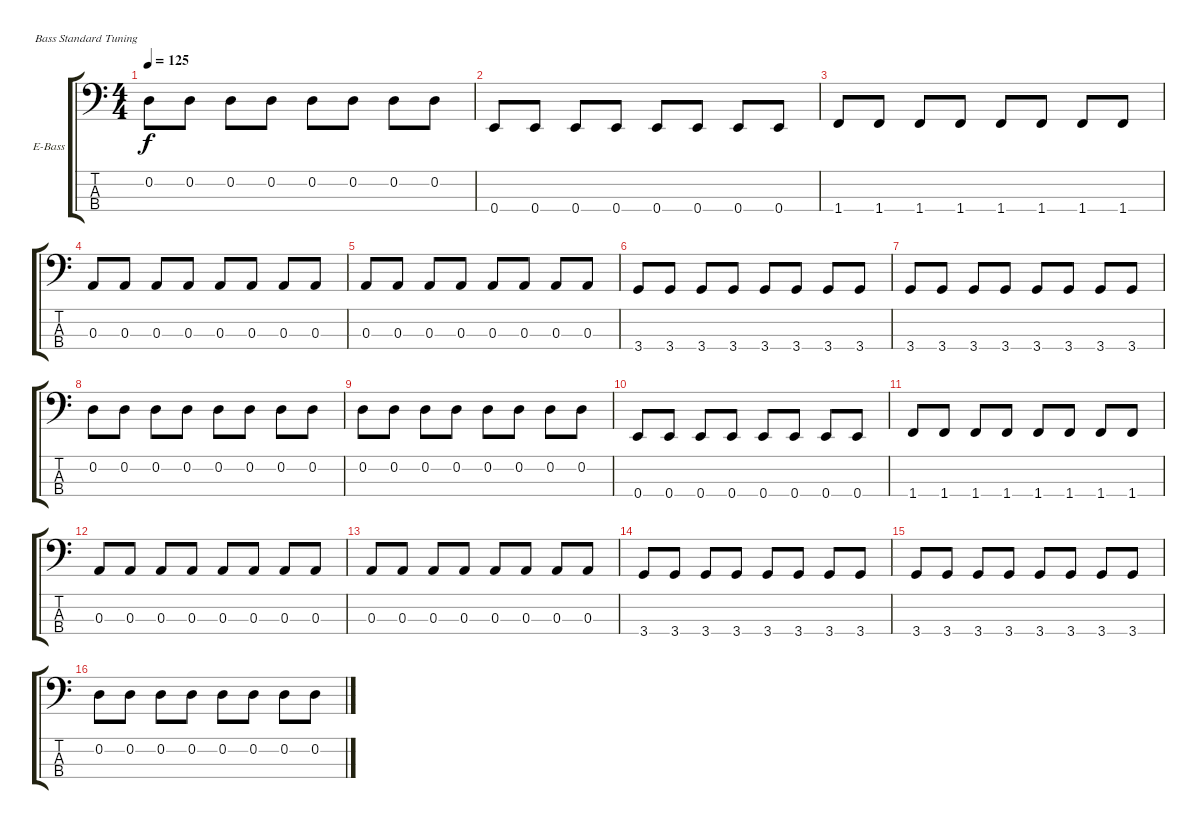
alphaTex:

\defaultSystemsLayout 4
\bracketExtendMode groupsimilarinstruments
\firstSystemTrackNameOrientation horizontal
\otherSystemsTrackNameOrientation horizontal
\track ("Electric Bass" "E-Bass") {instrument electricbassfinger}
\staff {score tabs}
\tuning (G2 D2 A1 E1)
\ts (4 4)
\tempo 125
\clef f4
\ks c
0.2.8{dy f} 0.2.8 0.2.8 0.2.8 0.2.8 0.2.8 0.2.8 0.2.8 |
0.4.8 0.4.8 0.4.8 0.4.8 0.4.8 0.4.8 0.4.8 0.4.8 |
1.4.8 1.4.8 1.4.8 1.4.8 1.4.8 1.4.8 1.4.8 1.4.8 |
\scale
0.333333 0.3.8 0.3.8 0.3.8 0.3.8 0.3.8 0.3.8 0.3.8 0.3.8 |
\scale
0.333333 0.3.8 0.3.8 0.3.8 0.3.8 0.3.8 0.3.8 0.3.8 0.3.8 |
\scale
0.333333 3.4.8 3.4.8 3.4.8 3.4.8 3.4.8 3.4.8 3.4.8 3.4.8 |
\scale
0.333333 3.4.8 3.4.8 3.4.8 3.4.8 3.4.8 3.4.8 3.4.8 3.4.8 |
\scale
0.333333 0.2.8 0.2.8 0.2.8 0.2.8 0.2.8 0.2.8 0.2.8 0.2.8 |
\scale
0.333333 0.2.8 0.2.8 0.2.8 0.2.8 0.2.8 0.2.8 0.2.8 0.2.8 |
\scale
0.333333 0.4.8 0.4.8 0.4.8 0.4.8 0.4.8 0.4.8 0.4.8 0.4.8 |
\scale
0.333333 1.4.8 1.4.8 1.4.8 1.4.8 1.4.8 1.4.8 1.4.8 1.4.8 |
0.3.8 0.3.8 0.3.8 0.3.8 0.3.8 0.3.8 0.3.8 0.3.8 |
0.3.8 0.3.8 0.3.8 0.3.8 0.3.8 0.3.8 0.3.8 0.3.8 |
3.4.8 3.4.8 3.4.8 3.4.8 3.4.8 3.4.8 3.4.8 3.4.8 |
3.4.8 3.4.8 3.4.8 3.4.8 3.4.8 3.4.8 3.4.8 3.4.8 |
0.2.8 0.2.8 0.2.8 0.2.8 0.2.8 0.2.8 0.2.8 0.2.8
